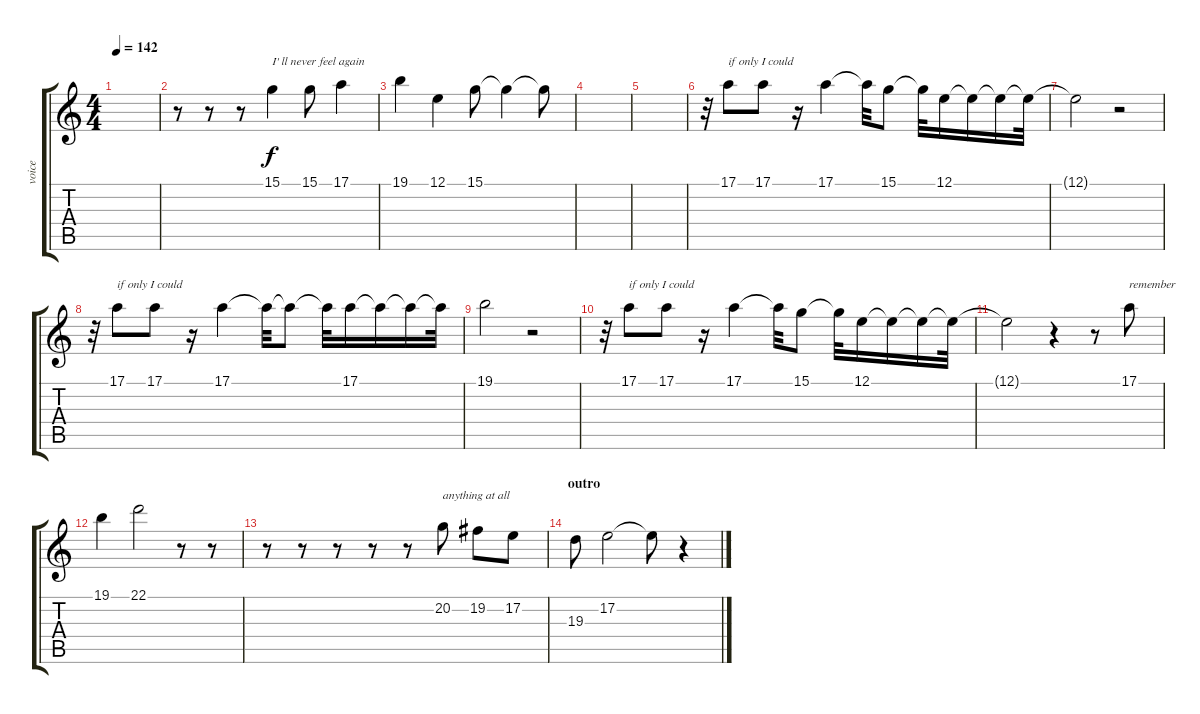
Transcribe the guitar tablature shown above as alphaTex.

\track ("voice" "voice") {instrument pad1newage}
\staff {score tabs}
\tuning (E4 B3 G3 D3 A2 E2) {hide}
\ts (4 4)
\tempo 142
\clef g2
\ks c
|
r.8 r.8 r.8 15.1.4{txt "I' ll never feel again"} 15.1.8 17.1.4 |
19.1.4 12.1.4 15.1.8 15.1{t}.4 15.1{t}.8 |
|
|
r.32 17.1.8{txt "if only I could"} 17.1.8 r.16 17.1.4 17.1{t}.32 15.1.8 15.1{t}.32 12.1.16 12.1{t}.16 12.1{t}.16 12.1{t}.32 |
12.1{t}.2 r.2 |
r.32 17.1.8{txt "if only I could"} 17.1.8 r.16 17.1.4 17.1{t}.32 17.1{t}.8 17.1{t}.32 17.1.16 17.1{t}.16 17.1{t}.16 17.1{t}.32 |
19.1.2 r.2 |
r.32 17.1.8{txt "if only I could"} 17.1.8 r.16 17.1.4 17.1{t}.32 15.1.8 15.1{t}.32 12.1.16 12.1{t}.16 12.1{t}.16 12.1{t}.32 |
12.1{t}.2 r.4 r.8 17.1.8{txt "remember"} |
19.1.4 22.1.2 r.8 r.8 |
r.8 r.8 r.8 r.8 r.8 20.2.8{txt "anything at all"} 19.2.8 17.2.8 |
\section ("" "outro")
19.3.8 17.2.2 17.2{t}.8 r.4
